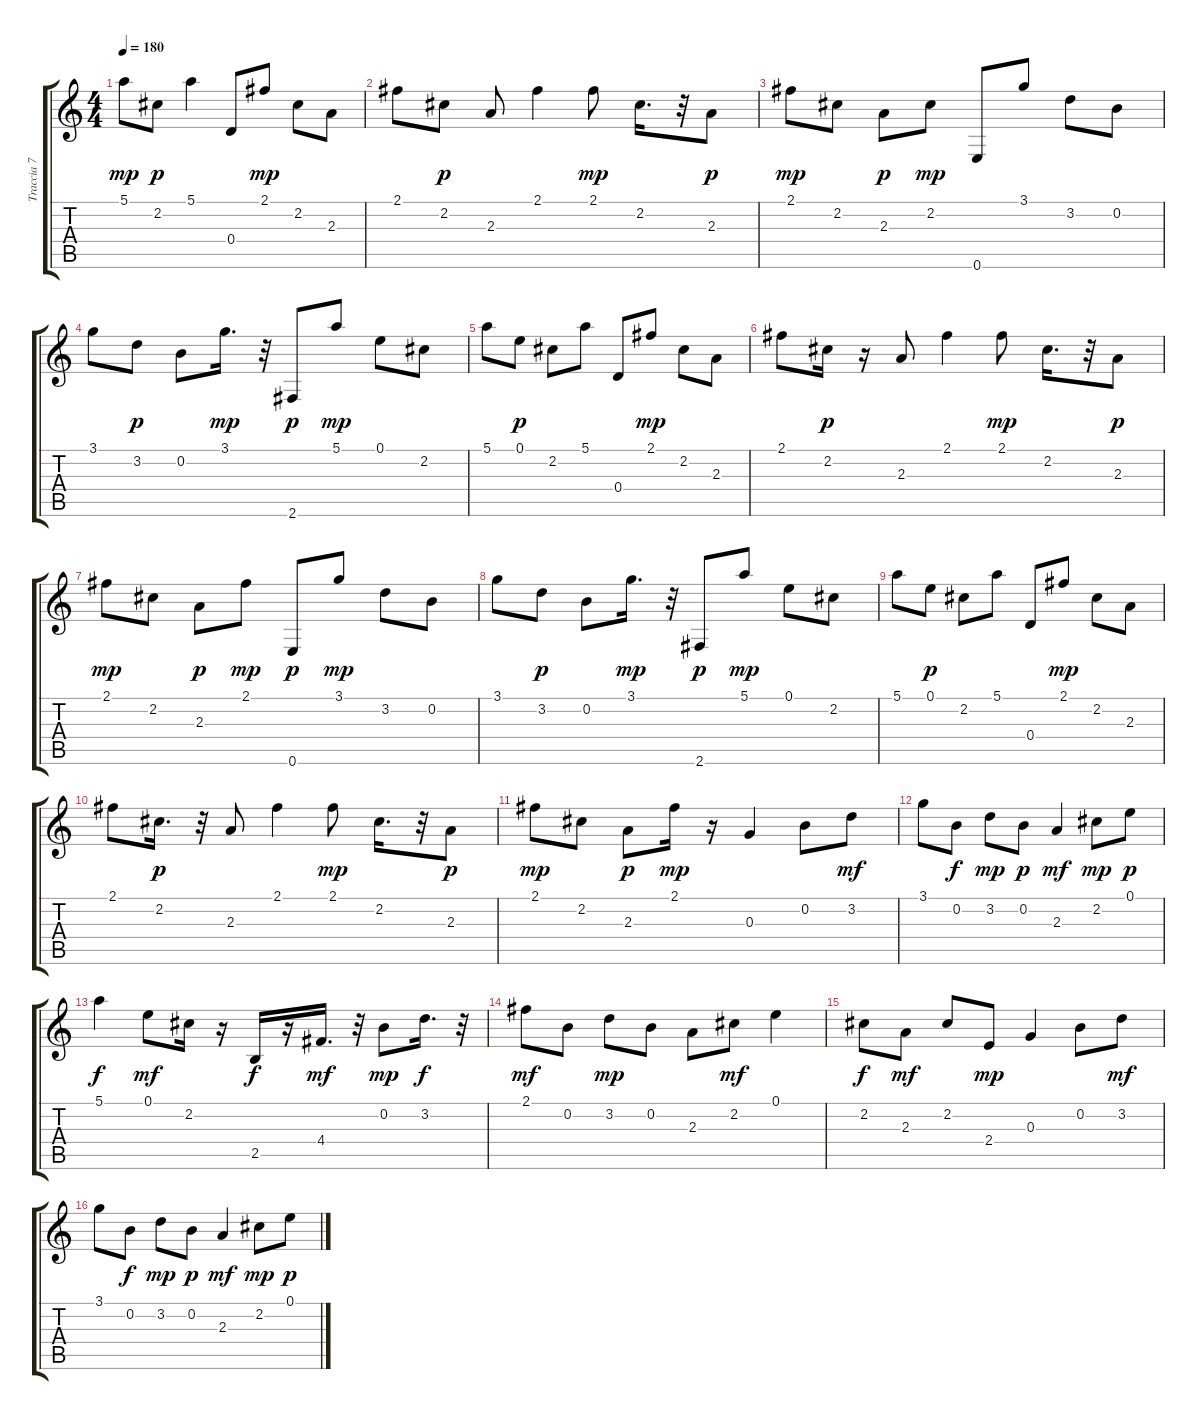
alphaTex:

\track ("Traccia 7" "Traccia 7") {instrument acousticguitarsteel}
\staff {score tabs}
\tuning (E4 B3 G3 D3 A2 E2) {hide}
\ts (4 4)
\tempo 180
\clef g2
\ks c
5.1.8{dy mp} 2.2.8{dy p} 5.1.4 0.4.8 2.1.8{dy mp} 2.2.8 2.3.8 |
2.1.8 2.2.8{dy p} 2.3.8 2.1.4 2.1.8{dy mp} 2.2.16{d} r.32 2.3.8{dy p} |
2.1.8{dy mp} 2.2.8 2.3.8{dy p} 2.2.8{dy mp} 0.6.8 3.1.8 3.2.8 0.2.8 |
3.1.8 3.2.8{dy p} 0.2.8 3.1.16{d dy mp} r.32 2.6.8{dy p} 5.1.8{dy mp} 0.1.8 2.2.8 |
5.1.8 0.1.8{dy p} 2.2.8 5.1.8 0.4.8 2.1.8{dy mp} 2.2.8 2.3.8 |
2.1.8 2.2.16{dy p} r.16 2.3.8 2.1.4 2.1.8{dy mp} 2.2.16{d} r.32 2.3.8{dy p} |
2.1.8{dy mp} 2.2.8 2.3.8{dy p} 2.1.8{dy mp} 0.6.8{dy p} 3.1.8{dy mp} 3.2.8 0.2.8 |
3.1.8 3.2.8{dy p} 0.2.8 3.1.16{d dy mp} r.32 2.6.8{dy p} 5.1.8{dy mp} 0.1.8 2.2.8 |
5.1.8 0.1.8{dy p} 2.2.8 5.1.8 0.4.8 2.1.8{dy mp} 2.2.8 2.3.8 |
2.1.8 2.2.16{d dy p} r.32 2.3.8 2.1.4 2.1.8{dy mp} 2.2.16{d} r.32 2.3.8{dy p} |
2.1.8{dy mp} 2.2.8 2.3.8{dy p} 2.1.16{dy mp} r.16 0.3.4 0.2.8 3.2.8{dy mf} |
3.1.8 0.2.8{dy f} 3.2.8{dy mp} 0.2.8{dy p} 2.3.4{dy mf} 2.2.8{dy mp} 0.1.8{dy p} |
5.1.4{dy f} 0.1.8{dy mf} 2.2.16 r.16 2.5.16{dy f} r.16 4.4.16{d dy mf} r.32 0.2.8{dy mp} 3.2.16{d dy f} r.32 |
2.1.8{dy mf} 0.2.8 3.2.8{dy mp} 0.2.8 2.3.8 2.2.8{dy mf} 0.1.4 |
2.2.8{dy f} 2.3.8{dy mf} 2.2.8 2.4.8{dy mp} 0.3.4 0.2.8 3.2.8{dy mf} |
3.1.8 0.2.8{dy f} 3.2.8{dy mp} 0.2.8{dy p} 2.3.4{dy mf} 2.2.8{dy mp} 0.1.8{dy p}
